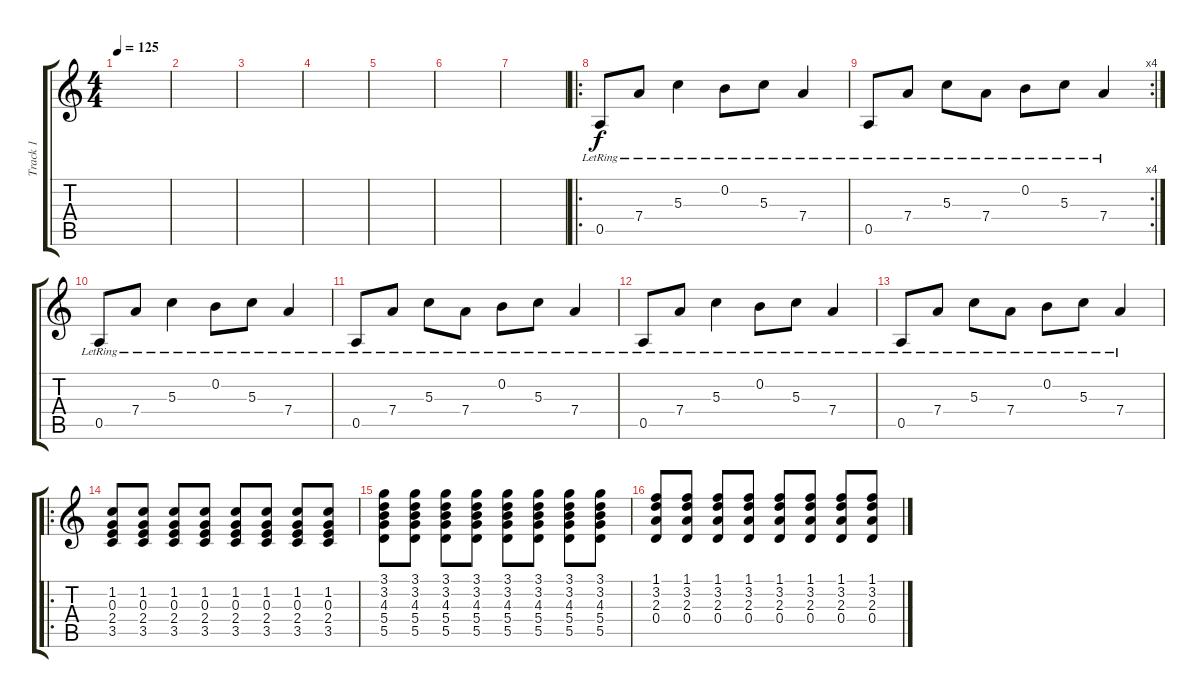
\track ("Track 1" "Track 1") {instrument electricguitarjazz}
\staff {score tabs}
\tuning (E4 B3 G3 D3 A2 E2) {hide}
\ts (4 4)
\tempo 125
\clef g2
\ks c
|
|
|
|
|
|
|
\ro
0.5{lr}.8 7.4{lr}.8 5.3{lr}.4 0.2{lr}.8 5.3{lr}.8 7.4{lr}.4 |
\rc 4
0.5{lr}.8 7.4{lr}.8 5.3{lr}.8 7.4{lr}.8 0.2{lr}.8 5.3{lr}.8 7.4{lr}.4 |
0.5{lr}.8{volume 14} 7.4{lr}.8 5.3{lr}.4 0.2{lr}.8 5.3{lr}.8 7.4{lr}.4 |
0.5{lr}.8 7.4{lr}.8 5.3{lr}.8 7.4{lr}.8 0.2{lr}.8 5.3{lr}.8 7.4{lr}.4 |
0.5{lr}.8 7.4{lr}.8 5.3{lr}.4 0.2{lr}.8 5.3{lr}.8 7.4{lr}.4 |
0.5{lr}.8 7.4{lr}.8 5.3{lr}.8 7.4{lr}.8 0.2{lr}.8 5.3{lr}.8 7.4{lr}.4 |
\ro
(1.2 0.3 2.4 3.5).8{volume 8} (1.2 0.3 2.4 3.5).8 (1.2 0.3 2.4 3.5).8 (1.2 0.3 2.4 3.5).8 (1.2 0.3 2.4 3.5).8 (1.2 0.3 2.4 3.5).8 (1.2 0.3 2.4 3.5).8 (1.2 0.3 2.4 3.5).8 |
(3.1 3.2 4.3 5.4 5.5).8 (3.1 3.2 4.3 5.4 5.5).8 (3.1 3.2 4.3 5.4 5.5).8 (3.1 3.2 4.3 5.4 5.5).8 (3.1 3.2 4.3 5.4 5.5).8 (3.1 3.2 4.3 5.4 5.5).8 (3.1 3.2 4.3 5.4 5.5).8 (3.1 3.2 4.3 5.4 5.5).8 |
(1.1 3.2 2.3 0.4).8 (1.1 3.2 2.3 0.4).8 (1.1 3.2 2.3 0.4).8 (1.1 3.2 2.3 0.4).8 (1.1 3.2 2.3 0.4).8 (1.1 3.2 2.3 0.4).8 (1.1 3.2 2.3 0.4).8 (1.1 3.2 2.3 0.4).8
